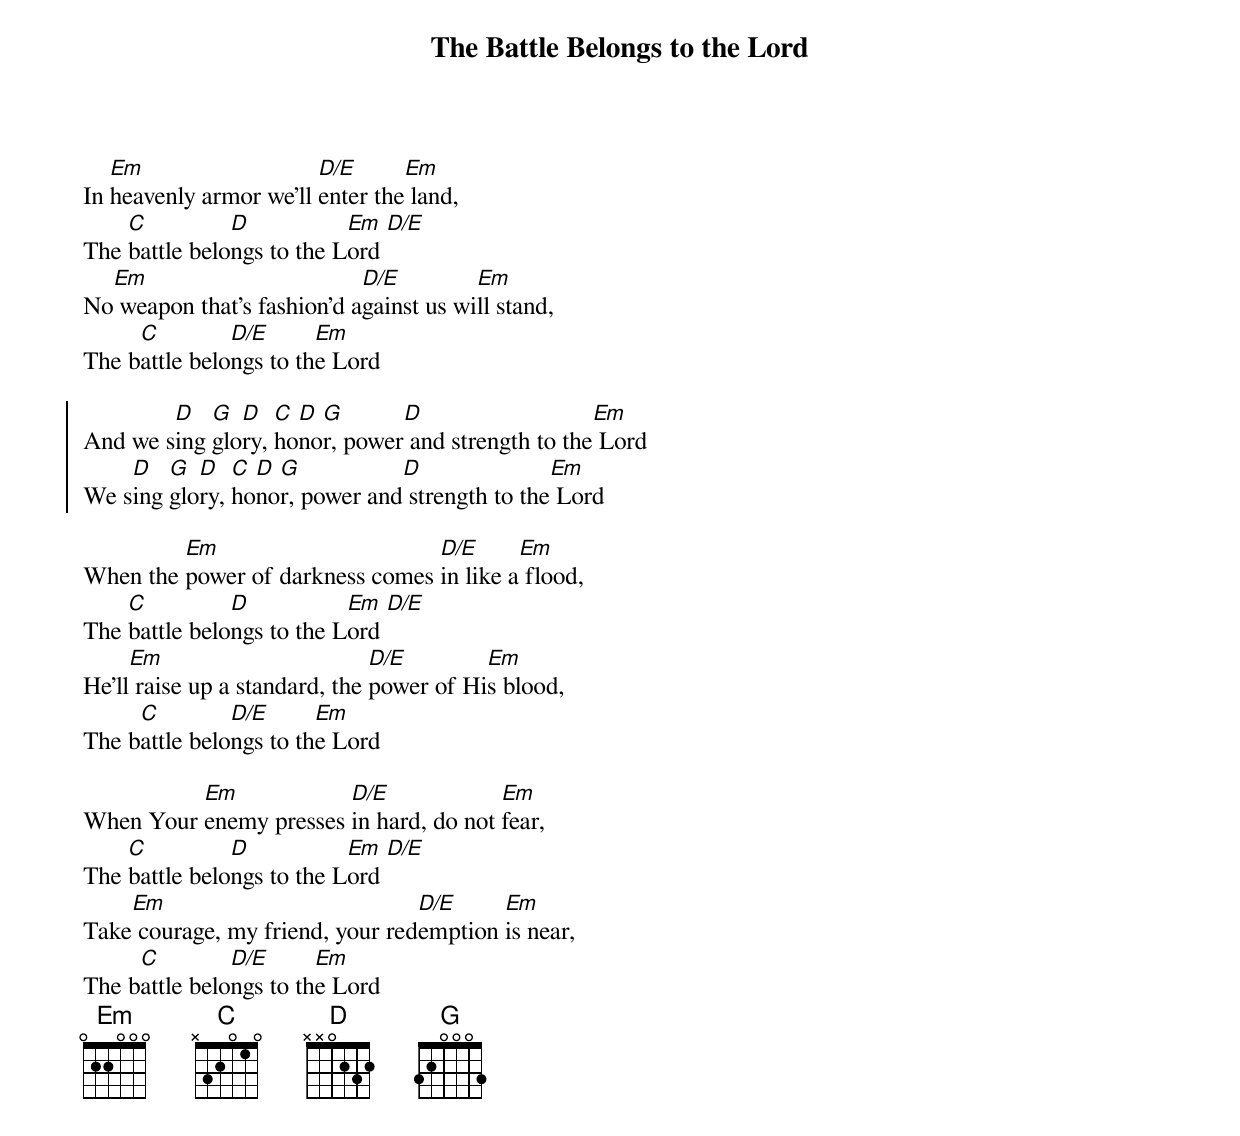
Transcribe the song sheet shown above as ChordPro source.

{title: The Battle Belongs to the Lord}
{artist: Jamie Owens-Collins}
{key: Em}

{start_of_verse}
In [Em]heavenly armor we’ll [D/E]enter the[Em] land,
The [C]battle belo[D]ngs to the L[Em]ord [D/E]
No[Em] weapon that’s fashion’d a[D/E]gainst us wi[Em]ll stand,
The b[C]attle belo[D/E]ngs to th[Em]e Lord
{end_of_verse}

{start_of_chorus}
And we s[D]ing [G]glo[D]ry, [C]ho[D]no[G]r, power[D] and strength to the[Em] Lord
We s[D]ing [G]glo[D]ry, [C]ho[D]no[G]r, power and[D] strength to the[Em] Lord
{end_of_chorus}

{start_of_verse}
When the [Em]power of darkness comes [D/E]in like a[Em] flood,
The [C]battle belo[D]ngs to the L[Em]ord [D/E]
He’ll[Em] raise up a standard, the [D/E]power of Hi[Em]s blood,
The b[C]attle belo[D/E]ngs to th[Em]e Lord
{end_of_verse}

{start_of_verse}
When Your [Em]enemy presses [D/E]in hard, do not [Em]fear,
The [C]battle belo[D]ngs to the L[Em]ord [D/E]
Take[Em] courage, my friend, your red[D/E]emption [Em]is near,
The b[C]attle belo[D/E]ngs to th[Em]e Lord
{end_of_verse}
